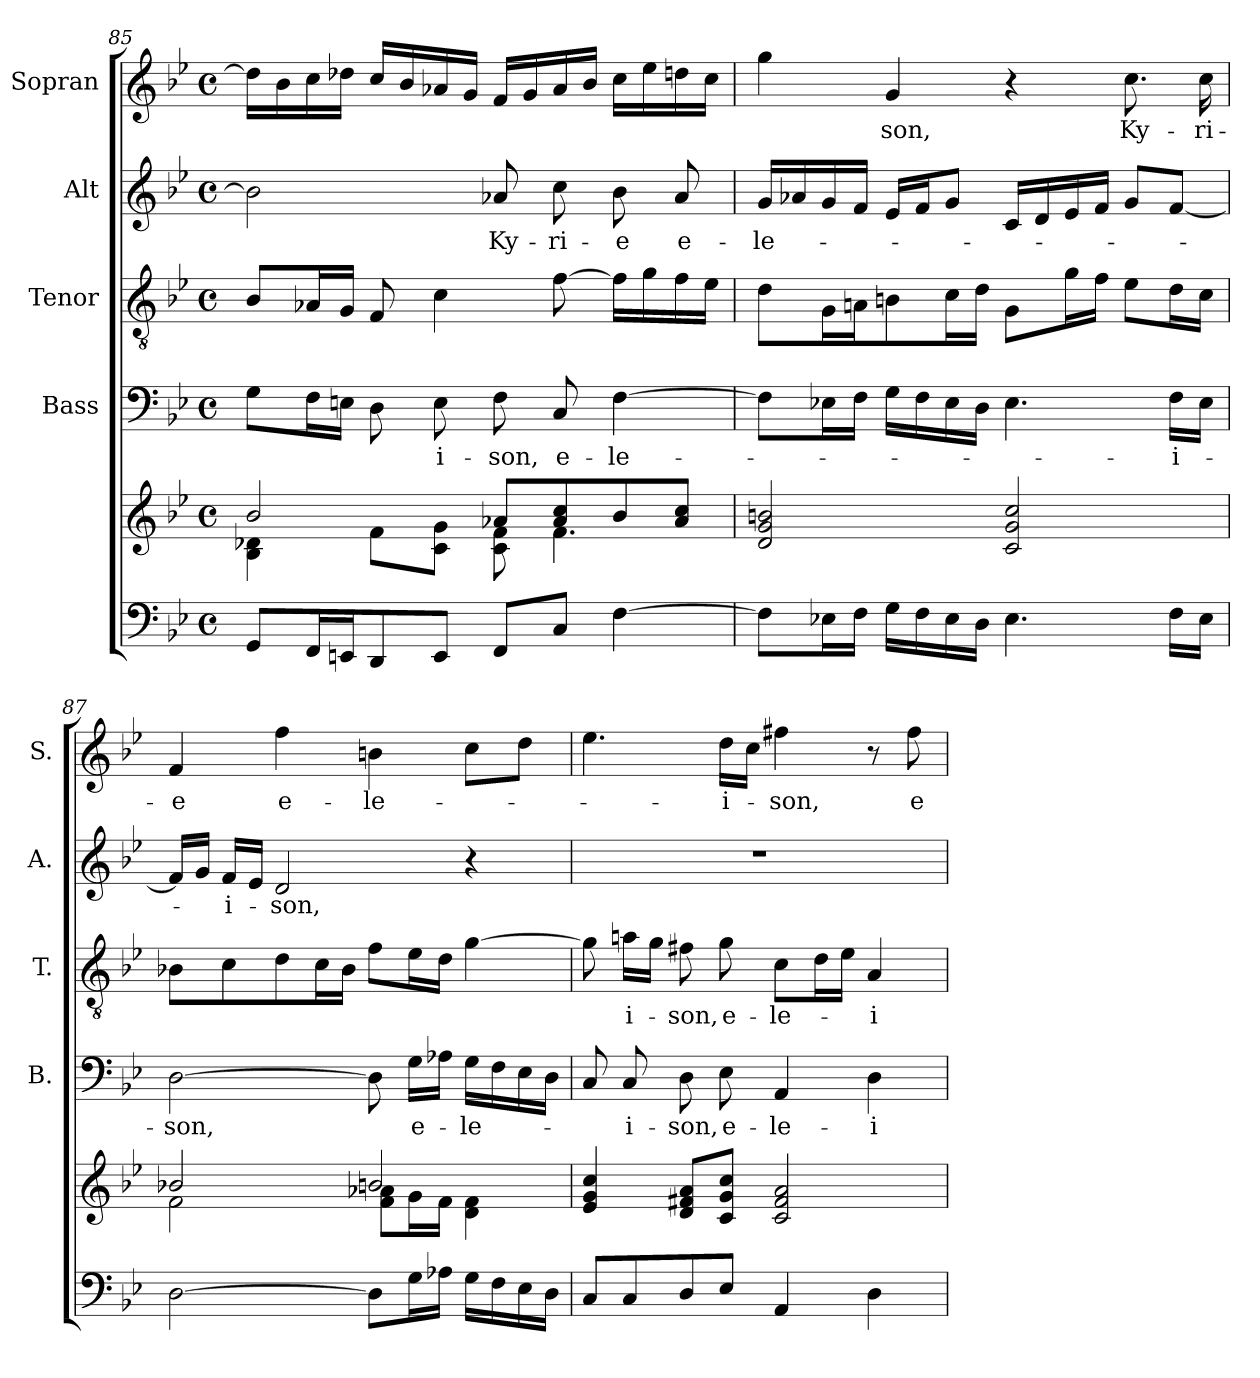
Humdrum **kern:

**kern	**kern	**kern	**text	**kern	**text	**kern	**text	**kern	**text
*part5	*part5	*part4	*part4	*part3	*part3	*part2	*part2	*part1	*part1
*staff6	*staff5	*staff4	*staff4	*staff3	*staff3	*staff2	*staff2	*staff1	*staff1
*	*	*I"Bass	*	*I"Tenor	*	*I"Alt	*	*I"Sopran	*
*	*	*I'B.	*	*I'T.	*	*I'A.	*	*I'S.	*
*clefF4	*clefG2	*clefF4	*	*clefGv2	*	*clefG2	*	*clefG2	*
*k[b-e-]	*k[b-e-]	*k[b-e-]	*	*k[b-e-]	*	*k[b-e-]	*	*k[b-e-]	*
*B-:	*B-:	*B-:	*	*B-:	*	*B-:	*	*B-:	*
*M4/4	*M4/4	*M4/4	*	*M4/4	*	*M4/4	*	*M4/4	*
*met(c)	*met(c)	*met(c)	*	*met(c)	*	*met(c)	*	*met(c)	*
=85	=85	=85	=85	=85	=85	=85	=85	=85	=85
*	*^	*	*	*	*	*	*	*	*
8GG/L	2b-/	4B-\ 4d-X\	8G\L	.	8B-/L	.	2b-\]	.	16dd-\LL]	.
.	.	.	.	.	.	.	.	.	16b-\	.
16FF/L	.	.	16F\L	.	16A-X/L	.	.	.	16cc\	.
16EEn/J	.	.	16En\JJ	.	16G/JJ	.	.	.	16dd-X\JJ	.
8DD/	.	8f\L	8D\	.	8F/	.	.	.	16cc/LL	.
.	.	.	.	.	.	.	.	.	16b-/	.
!	!	!	!	!LO:LY:b	!	!	!	!	!	!
8EE/J	.	8c\ 8g\J	8E\	-i-	4c\	.	.	.	16a-X/	.
.	.	.	.	.	.	.	.	.	16g/JJ	.
!	!	!	!	!LO:LY:b	!	!	!	!LO:LY:b	!	!
8FF/L	8a-X/L	8c\ 8f\	8F\	-son,	.	.	8a-X/	Ky-	16f/LL	.
.	.	.	.	.	.	.	.	.	16g/	.
!	!	!	!	!LO:LY:b	!	!	!	!LO:LY:b	!	!
8C/J	8a-/ 8cc/	4.f\	8C/	e-	[8f\	.	8cc\	-ri-	16a-/	.
.	.	.	.	.	.	.	.	.	16b-/JJ	.
!	!	!	!	!LO:LY:b	!	!	!	!LO:LY:b	!	!
[4F\	8b-/	.	[4F\	-le-	16f\LL]	.	8b-\	-e	16cc\LL	.
.	.	.	.	.	16g\	.	.	.	16ee-\	.
!	!	!	!	!	!	!	!	!LO:LY:b	!	!
.	8a-/ 8cc/J	.	.	.	16f\	.	8a-/	e-	16ddn\	.
.	.	.	.	.	16e-\JJ	.	.	.	16cc\JJ	.
*	*v	*v	*	*	*	*	*	*	*	*
!!LO:LB:g=z
=86	=86	=86	=86	=86	=86	=86	=86	=86	=86
!	!	!	!	!	!	!	!LO:LY:b	!	!
8F\L]	2d/ 2g/ 2bn/	8F\L]	.	8d\L	.	16g/LL	-le-	4gg\	.
.	.	.	.	.	.	16a-X/	.	.	.
16E-X\L	.	16E-X\L	.	16G\L	.	16g/	.	.	.
16F\JJ	.	16F\JJ	.	16An\J	.	16f/JJ	.	.	.
!	!	!	!	!	!	!	!	!	!LO:LY:b
16G\LL	.	16G\LL	.	8Bn\	.	16e-/LL	.	4g/	-son,
16F\	.	16F\	.	.	.	16f/J	.	.	.
16E-\	.	16E-\	.	16c\L	.	8g/J	.	.	.
16D\JJ	.	16D\JJ	.	16d\JJ	.	.	.	.	.
4.E-\	2c/ 2g/ 2cc/	4.E-\	.	8G\L	.	16c/LL	.	4r	.
.	.	.	.	.	.	16d/	.	.	.
.	.	.	.	16g\L	.	16e-/	.	.	.
.	.	.	.	16f\JJ	.	16f/JJ	.	.	.
!	!	!	!	!	!	!	!	!	!LO:LY:b
.	.	.	.	8e-\L	.	8g/L	.	8.cc\	Ky-
!	!	!	!LO:LY:b	!	!	!	!	!	!
16F\LL	.	16F\LL	-i-	16d\L	.	[8f/J	.	.	.
!	!	!	!	!	!	!	!	!	!LO:LY:b
16E-\JJ	.	16E-\JJ	.	16c\JJ	.	.	.	16cc\	-ri-
=87	=87	=87	=87	=87	=87	=87	=87	=87	=87
*	*^	*	*	*	*	*	*	*	*
!	!	!	!	!LO:LY:b	!	!	!	!	!	!LO:LY:b
[2D\	2b-X/	2f\	[2D\	-son,	8B-X\L	.	16f/LL]	.	4f/	-e
.	.	.	.	.	.	.	16g/JJ	.	.	.
!	!	!	!	!	!	!	!	!LO:LY:b	!	!
.	.	.	.	.	8c\	.	16f/LL	-i-	.	.
.	.	.	.	.	.	.	16e-/JJ	.	.	.
!	!	!	!	!	!	!	!	!LO:LY:b	!	!LO:LY:b
.	.	.	.	.	8d\	.	2d/	-son,	4ff\	e-
.	.	.	.	.	16c\L	.	.	.	.	.
.	.	.	.	.	16B-\JJ	.	.	.	.	.
!	!	!	!	!	!	!	!	!	!	!LO:LY:b
8D\L]	2bn/	8f\ 8a-X\L	8D\]	.	8f\L	.	.	.	4bn\	-le-
!	!	!	!	!LO:LY:b	!	!	!	!	!	!
16G\L	.	16g\L	16G\LL	e-	16e-\L	.	.	.	.	.
16A-X\JJ	.	16f\JJ	16A-X\JJ	.	16d\JJ	.	.	.	.	.
!	!	!	!	!LO:LY:b	!	!	!	!	!	!
16G\LL	.	4d\ 4f\	16G\LL	-le-	[4g\	.	4r	.	8cc\L	.
16F\	.	.	16F\	.	.	.	.	.	.	.
16E-\	.	.	16E-\	.	.	.	.	.	8dd\J	.
16D\JJ	.	.	16D\JJ	.	.	.	.	.	.	.
*	*v	*v	*	*	*	*	*	*	*	*
=88	=88	=88	=88	=88	=88	=88	=88	=88	=88
8C/L	4e-/ 4g/ 4cc/	8C/	.	8g\]	.	1r	.	4.ee-\	.
!	!	!	!LO:LY:b	!	!LO:LY:b	!	!	!	!
8C/	.	8C/	-i-	16an\LL	-i-	.	.	.	.
.	.	.	.	16g\JJ	.	.	.	.	.
!	!	!	!LO:LY:b	!	!LO:LY:b	!	!	!	!
8D/	8d/ 8f#X/ 8a/L	8D\	-son,	8f#X\	-son,	.	.	.	.
!	!	!	!LO:LY:b	!	!LO:LY:b	!	!	!	!LO:LY:b
8E-/J	8c/ 8g/ 8cc/J	8E-\	e-	8g\	e-	.	.	16dd\LL	-i-
.	.	.	.	.	.	.	.	16cc\JJ	.
!	!	!	!LO:LY:b	!	!LO:LY:b	!	!	!	!LO:LY:b
4AA/	2c/ 2f#/ 2a/	4AA/	-le-	8c\L	-le-	.	.	4ff#X\	-son,
.	.	.	.	16d\L	.	.	.	.	.
.	.	.	.	16e-\JJ	.	.	.	.	.
!	!	!	!LO:LY:b	!	!LO:LY:b	!	!	!	!
4D\	.	4D\	-i-	4A/	-i-	.	.	8r	.
!	!	!	!	!	!	!	!	!	!LO:LY:b
.	.	.	.	.	.	.	.	8ff#\	e-
=	=	=	=	=	=	=	=	=	=
*-	*-	*-	*-	*-	*-	*-	*-	*-	*-
